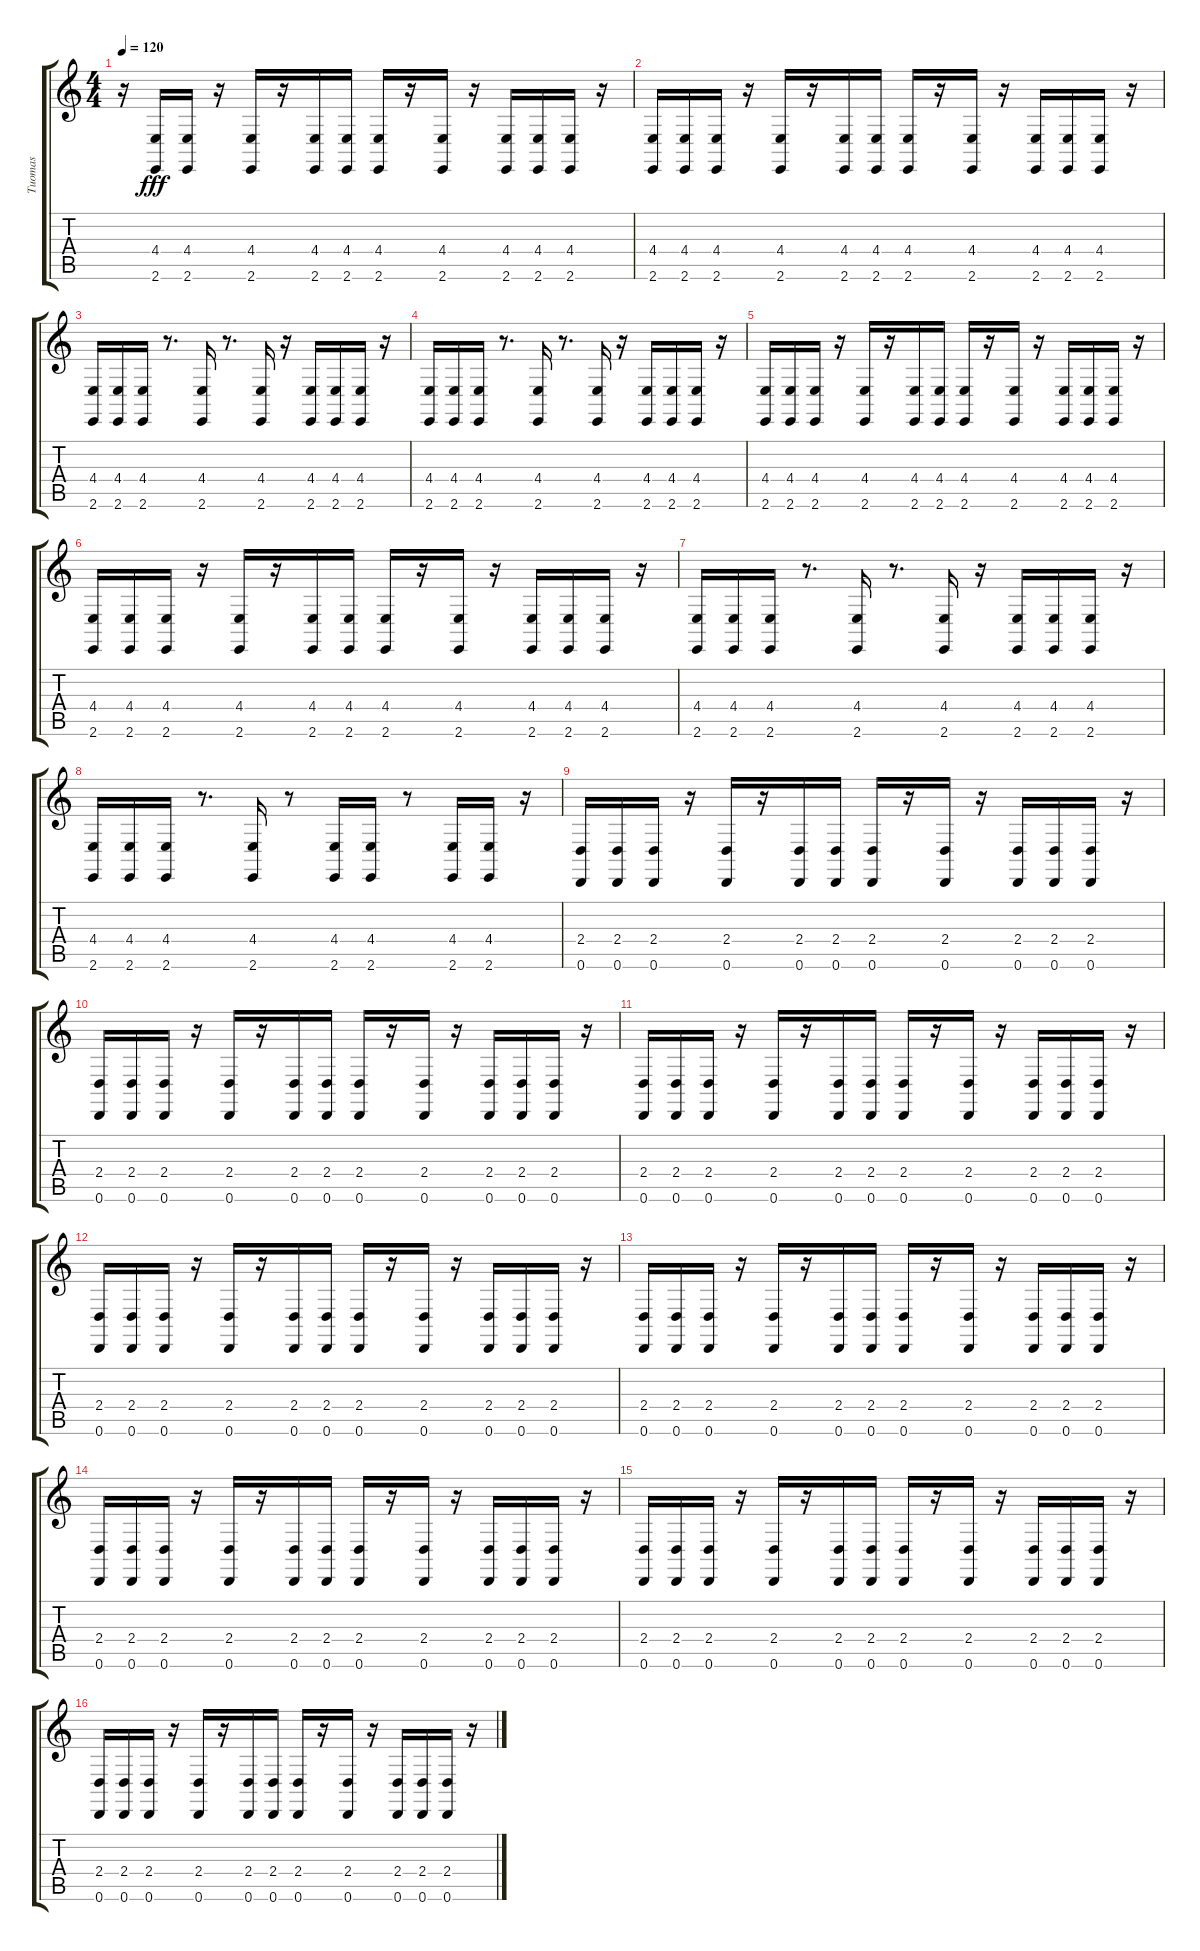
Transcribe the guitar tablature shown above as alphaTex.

\track ("Tuomas" "Tuomas") {instrument stringensemble1}
\staff {score tabs}
\tuning (D4 A3 F3 C3 G2 D2) {hide}
\ts (4 4)
\tempo 120
\clef g2
\ks c
r.16{dy fff instrument stringensemble1} (4.4 2.6).16{volume 0} (4.4 2.6).16{volume 0} r.16 (4.4 2.6).16{volume 1} r.16 (4.4 2.6).16{volume 1} (4.4 2.6).16{volume 1} (4.4 2.6).16{volume 2} r.16 (4.4 2.6).16{volume 2} r.16 (4.4 2.6).16{volume 2} (4.4 2.6).16{volume 2} (4.4 2.6).16{volume 3} r.16 |
(4.4 2.6).16{volume 3} (4.4 2.6).16{volume 3} (4.4 2.6).16{volume 3} r.16 (4.4 2.6).16{volume 4} r.16 (4.4 2.6).16{volume 4} (4.4 2.6).16{volume 4} (4.4 2.6).16{volume 5} r.16 (4.4 2.6).16{volume 5} r.16 (4.4 2.6).16{volume 5} (4.4 2.6).16{volume 6} (4.4 2.6).16{volume 6} r.16 |
(4.4 2.6).16{volume 6} (4.4 2.6).16{volume 6} (4.4 2.6).16{volume 6} r.8{d} (4.4 2.6).16{volume 7} r.8{d} (4.4 2.6).16{volume 8} r.16 (4.4 2.6).16{volume 8} (4.4 2.6).16{volume 9} (4.4 2.6).16{volume 9} r.16 |
(4.4 2.6).16{volume 9} (4.4 2.6).16{volume 9} (4.4 2.6).16{volume 10} r.8{d} (4.4 2.6).16{volume 10} r.8{d} (4.4 2.6).16{volume 11} r.16 (4.4 2.6).16{volume 12} (4.4 2.6).16{volume 12} (4.4 2.6).16{volume 12} r.16 |
(4.4 2.6).16{volume 12} (4.4 2.6).16 (4.4 2.6).16 r.16 (4.4 2.6).16 r.16 (4.4 2.6).16 (4.4 2.6).16 (4.4 2.6).16 r.16 (4.4 2.6).16 r.16 (4.4 2.6).16 (4.4 2.6).16 (4.4 2.6).16 r.16 |
(4.4 2.6).16 (4.4 2.6).16 (4.4 2.6).16 r.16 (4.4 2.6).16 r.16 (4.4 2.6).16 (4.4 2.6).16 (4.4 2.6).16 r.16 (4.4 2.6).16 r.16 (4.4 2.6).16 (4.4 2.6).16 (4.4 2.6).16 r.16 |
(4.4 2.6).16 (4.4 2.6).16 (4.4 2.6).16 r.8{d} (4.4 2.6).16 r.8{d} (4.4 2.6).16 r.16 (4.4 2.6).16 (4.4 2.6).16 (4.4 2.6).16 r.16 |
(4.4 2.6).16 (4.4 2.6).16 (4.4 2.6).16 r.8{d} (4.4 2.6).16 r.8 (4.4 2.6).16 (4.4 2.6).16 r.8 (4.4 2.6).16 (4.4 2.6).16 r.16 |
(2.4 0.6).16 (2.4 0.6).16 (2.4 0.6).16 r.16 (2.4 0.6).16 r.16 (2.4 0.6).16 (2.4 0.6).16 (2.4 0.6).16 r.16 (2.4 0.6).16 r.16 (2.4 0.6).16 (2.4 0.6).16 (2.4 0.6).16 r.16 |
(2.4 0.6).16 (2.4 0.6).16 (2.4 0.6).16 r.16 (2.4 0.6).16 r.16 (2.4 0.6).16 (2.4 0.6).16 (2.4 0.6).16 r.16 (2.4 0.6).16 r.16 (2.4 0.6).16 (2.4 0.6).16 (2.4 0.6).16 r.16 |
(2.4 0.6).16 (2.4 0.6).16 (2.4 0.6).16 r.16 (2.4 0.6).16 r.16 (2.4 0.6).16 (2.4 0.6).16 (2.4 0.6).16 r.16 (2.4 0.6).16 r.16 (2.4 0.6).16 (2.4 0.6).16 (2.4 0.6).16 r.16 |
(2.4 0.6).16 (2.4 0.6).16 (2.4 0.6).16 r.16 (2.4 0.6).16 r.16 (2.4 0.6).16 (2.4 0.6).16 (2.4 0.6).16 r.16 (2.4 0.6).16 r.16 (2.4 0.6).16 (2.4 0.6).16 (2.4 0.6).16 r.16 |
(2.4 0.6).16 (2.4 0.6).16 (2.4 0.6).16 r.16 (2.4 0.6).16 r.16 (2.4 0.6).16 (2.4 0.6).16 (2.4 0.6).16 r.16 (2.4 0.6).16 r.16 (2.4 0.6).16 (2.4 0.6).16 (2.4 0.6).16 r.16 |
(2.4 0.6).16 (2.4 0.6).16 (2.4 0.6).16 r.16 (2.4 0.6).16 r.16 (2.4 0.6).16 (2.4 0.6).16 (2.4 0.6).16 r.16 (2.4 0.6).16 r.16 (2.4 0.6).16 (2.4 0.6).16 (2.4 0.6).16 r.16 |
(2.4 0.6).16 (2.4 0.6).16 (2.4 0.6).16 r.16 (2.4 0.6).16 r.16 (2.4 0.6).16 (2.4 0.6).16 (2.4 0.6).16 r.16 (2.4 0.6).16 r.16 (2.4 0.6).16 (2.4 0.6).16 (2.4 0.6).16 r.16 |
(2.4 0.6).16 (2.4 0.6).16 (2.4 0.6).16 r.16 (2.4 0.6).16 r.16 (2.4 0.6).16 (2.4 0.6).16 (2.4 0.6).16 r.16 (2.4 0.6).16 r.16 (2.4 0.6).16 (2.4 0.6).16 (2.4 0.6).16 r.16
